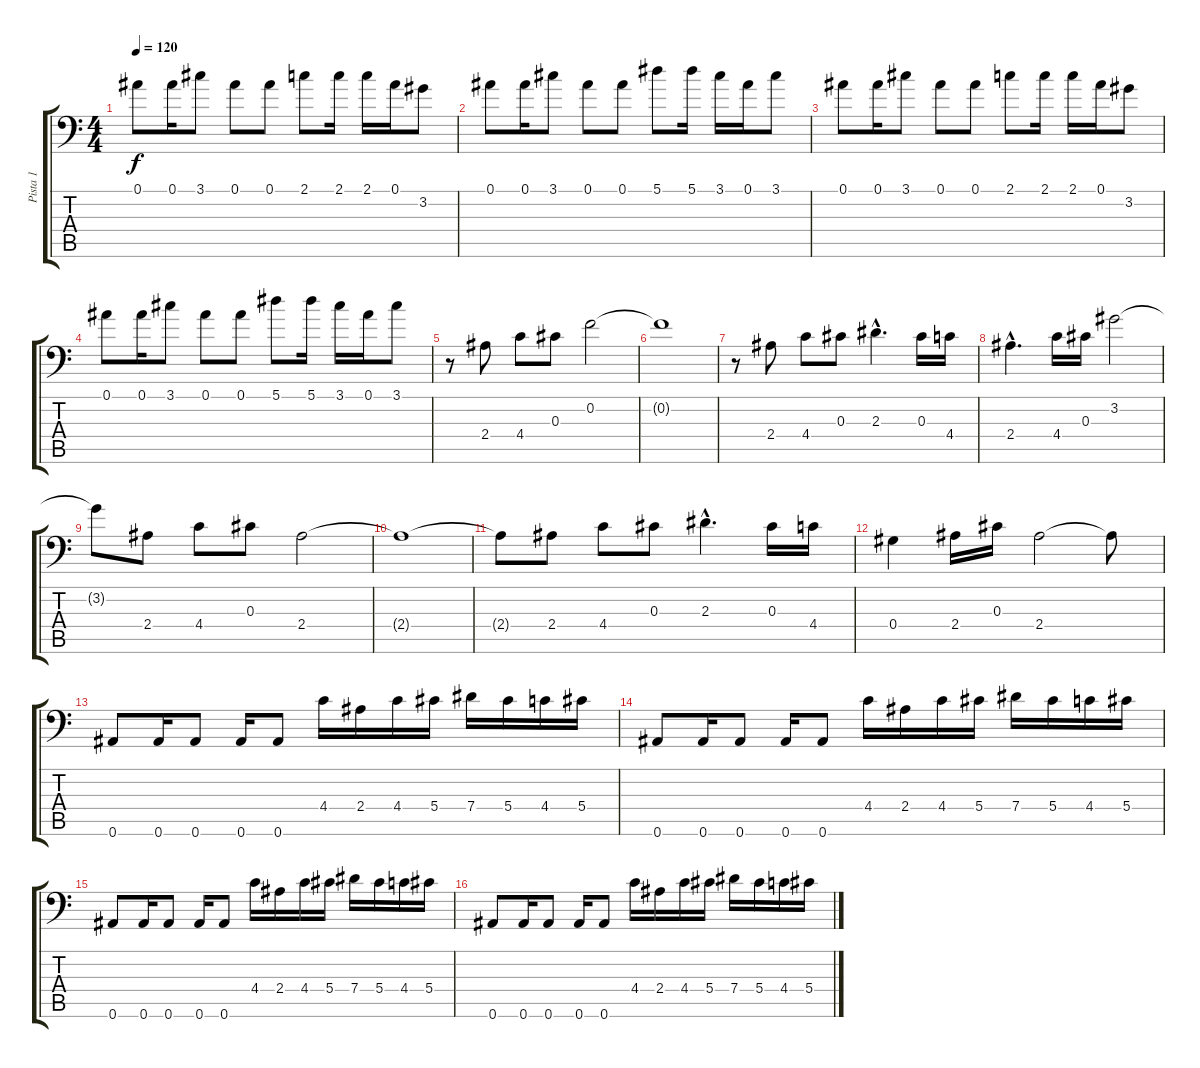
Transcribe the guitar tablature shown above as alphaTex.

\track ("Pista 1" "Pista 1") {instrument distortionguitar}
\staff {score tabs}
\tuning (Bb3 F3 Db3 Ab2 Eb2 Bb1) {hide}
\ts (4 4)
\tempo 120
\clef f4
\ks c
0.1.8{dy f} 0.1.16 3.1.8 0.1.8 0.1.8 2.1.8 2.1.16 2.1.16 0.1.16 3.2.8 |
0.1.8 0.1.16 3.1.8 0.1.8 0.1.8 5.1.8 5.1.16 3.1.16 0.1.16 3.1.8 |
0.1.8 0.1.16 3.1.8 0.1.8 0.1.8 2.1.8 2.1.16 2.1.16 0.1.16 3.2.8 |
0.1.8 0.1.16 3.1.8 0.1.8 0.1.8 5.1.8 5.1.16 3.1.16 0.1.16 3.1.8 |
r.8{volume 9 instrument electricguitarclean} 2.4.8 4.4.8 0.3.8 0.2.2 |
0.2{t}.1 |
r.8 2.4.8 4.4.8 0.3.8 2.3{hac}.4{d} 0.3.16 4.4.16 |
2.4{hac}.4{d} 4.4.16 0.3.16 3.2.2 |
3.2{t}.8 2.4.8 4.4.8 0.3.8 2.4.2 |
2.4{t}.1 |
2.4{t}.8 2.4.8 4.4.8 0.3.8 2.3{hac}.4{d} 0.3.16 4.4.16 |
0.4.4 2.4.16 0.3.16 2.4.2 2.4{t}.8 |
0.6.8{volume 13 instrument distortionguitar} 0.6.16 0.6.8 0.6.16 0.6.8 4.4.16 2.4.16 4.4.16 5.4.16 7.4.16 5.4.16 4.4.16 5.4.16 |
0.6.8 0.6.16 0.6.8 0.6.16 0.6.8 4.4.16 2.4.16 4.4.16 5.4.16 7.4.16 5.4.16 4.4.16 5.4.16 |
0.6.8 0.6.16 0.6.8 0.6.16 0.6.8 4.4.16 2.4.16 4.4.16 5.4.16 7.4.16 5.4.16 4.4.16 5.4.16 |
0.6.8 0.6.16 0.6.8 0.6.16 0.6.8 4.4.16 2.4.16 4.4.16 5.4.16 7.4.16 5.4.16 4.4.16 5.4.16
